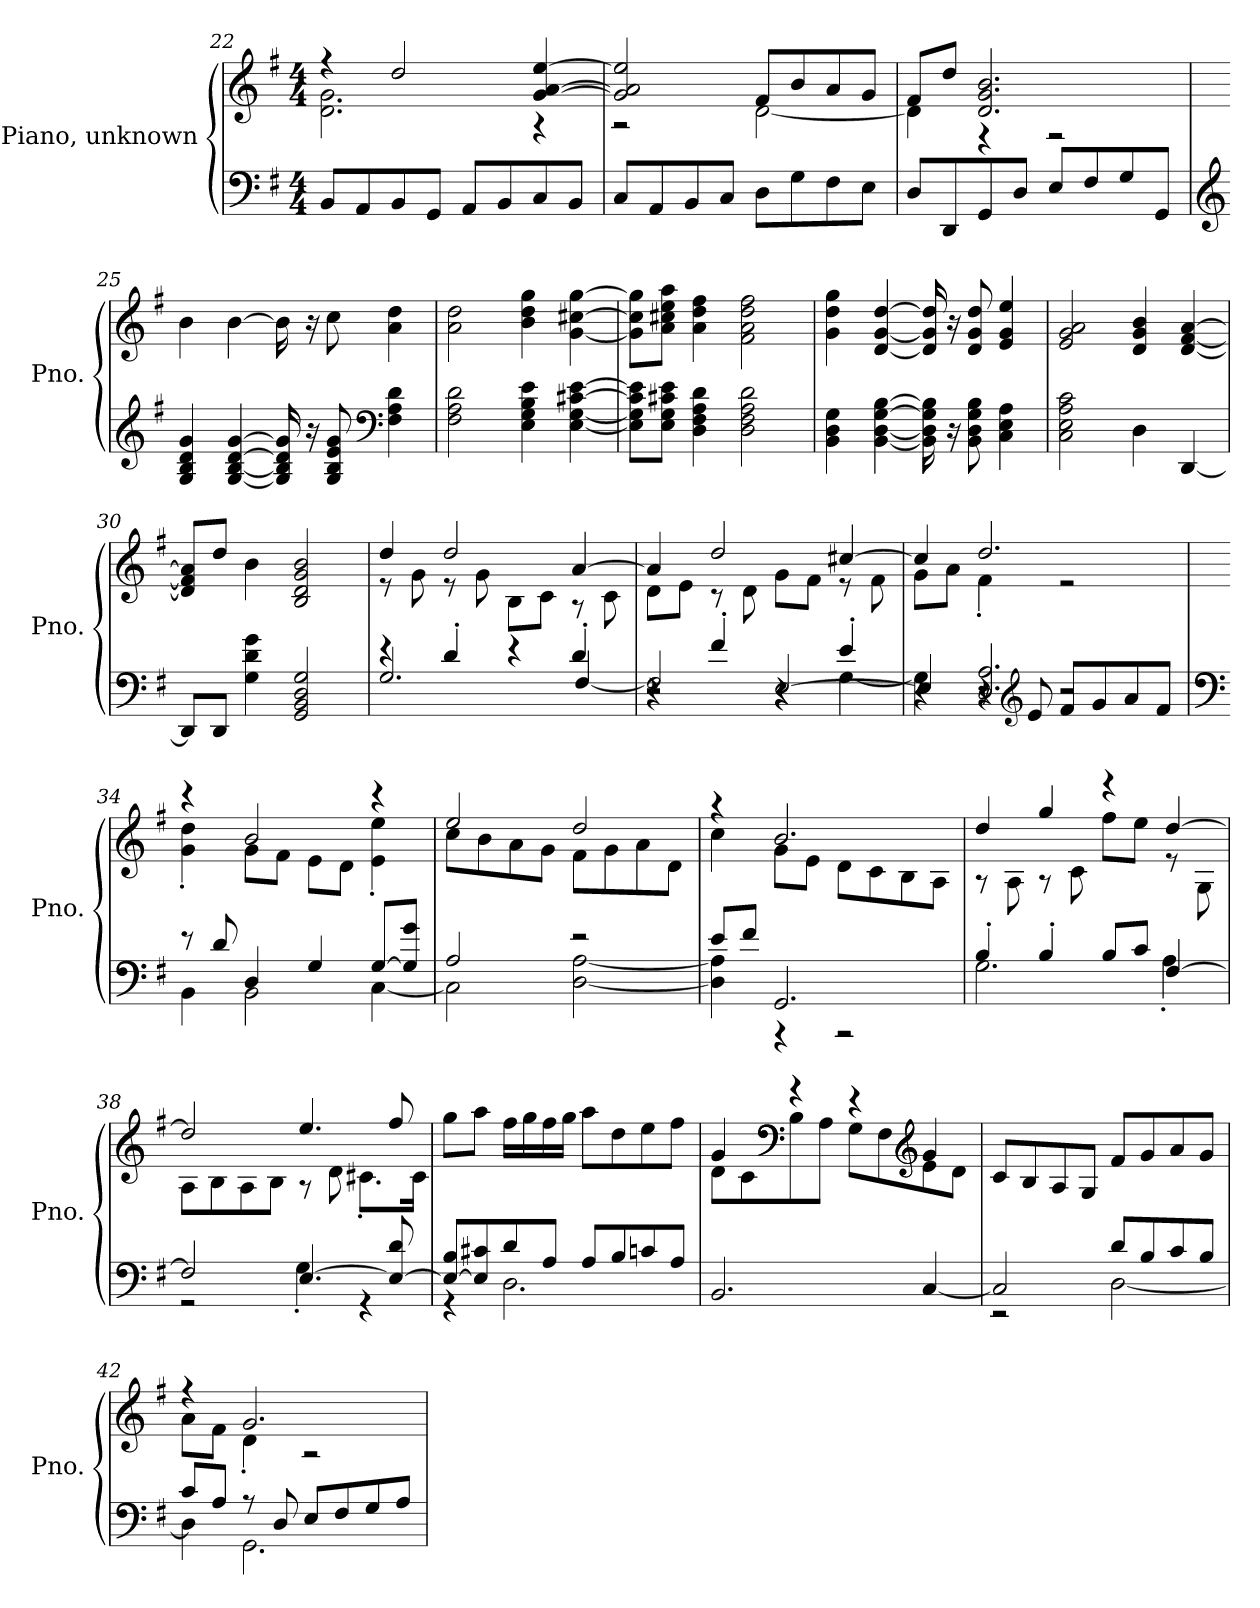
**kern	**kern
*part1	*part1
*staff2	*staff1
*I"Piano, unknown	*
*I'Pno.	*
*clefF4	*clefG2
*k[f#]	*k[f#]
*M4/4	*M4/4
=22	=22
*	*^
8BB/L	4r	2.d\ 2.g\
8AA/	.	.
8BB/	2dd/	.
8GG/J	.	.
8AA/L	.	.
8BB/	.	.
8C/	[4g/ [4a/ [4ee/	4r
8BB/J	.	.
=23	=23	=23
8C/L	2g/] 2a/] 2ee/]	2r
8AA/	.	.
8BB/	.	.
8C/J	.	.
8D\L	8f#/L	[2d\
8G\	8b/	.
8F#\	8a/	.
8E\J	8g/J	.
!!LO:LB:g=z	!!
=24	=24	=24
8D/L	8f#/L	4d\]
8DD/	8dd/J	.
8GG/	2.d/ 2.g/ 2.b/	4r
8D/J	.	.
8E/L	.	2r
8F#/	.	.
8G/	.	.
8GG/J	.	.
*	*v	*v
=25	=25
*clefG2	*
4G/ 4B/ 4d/ 4g/	4b\
[4G/ [4B/ [4d/ [4g/	[4b\
16G/] 16B/] 16d/] 16g/]	16b\]
16r	16r
8G/ 8B/ 8e/ 8g/	8cc\
*clefF4	*
4F#\ 4A\ 4d\	4a\ 4dd\
=26	=26
2F#\ 2A\ 2d\	2a\ 2dd\
4E\ 4G\ 4B\ 4e\	4b\ 4dd\ 4gg\
[4E\ [4G\ [4c#X\ [4e\	[4g\ [4cc#X\ [4gg\
=27	=27
8E\] 8G\] 8c#\] 8e\]L	8g\] 8cc#\] 8gg\]L
8E\ 8G\ 8c#X\ 8e\J	8a\ 8cc#X\ 8ee\ 8aa\J
4D\ 4F#\ 4A\ 4d\	4a\ 4dd\ 4ff#\
2D\ 2F#\ 2A\ 2d\	2f#\ 2a\ 2dd\ 2ff#\
=28	=28
4BB\ 4D\ 4G\	4g\ 4dd\ 4gg\
[4BB\ [4D\ [4G\ [4B\	[4d/ [4g/ [4dd/
16BB\] 16D\] 16G\] 16B\]	16d/] 16g/] 16dd/]
16r	16r
8BB\ 8D\ 8G\ 8B\	8d/ 8g/ 8dd/
4C\ 4E\ 4A\	4e/ 4g/ 4ee/
!!LO:PB:g=z
=29	=29
2C\ 2E\ 2A\ 2c\	2e/ 2g/ 2a/
4D\	4d/ 4g/ 4b/
[4DD/	[4d/ [4f#/ [4a/
=30	=30
8DD/L]	8d/] 8f#/] 8a/]L
8DD/J	8dd/J
4G\ 4d\ 4g\	4b\
2GG/ 2BB/ 2D/ 2G/	2B/ 2d/ 2g/ 2b/
=31	=31
*^	*^
4r	2.G/	4dd/	8r
.	.	.	8g\
4d'/	.	2dd/	8r
.	.	.	8g\
4r	.	.	8B\L
.	.	.	8c\J
4d'/	[4F#/	[4a/	8r
.	.	.	8c\
=32	=32	=32	=32
*	*^	*	*
4r	2r	2F#/]	4a/]	8d\L
.	.	.	.	8e\J
4f#'/	.	.	2dd/	8r
.	.	.	.	8d\
4r	4r	[2E/	.	8g\L
.	.	.	.	8f#\J
4e'/	[4G\	.	[4cc#X/	8r
.	.	.	.	8f#\
=33	=33	=33	=33	=33
4r	4G\]	4E/]	4cc#/]	8g\L
.	.	.	.	8a\J
8r	4r	2.D/ 2.A/	2.dd/	4f#'\
*clefG2	*	*	*	*
8e/	.	.	.	.
8f#/L	2r	.	.	2r
8g/	.	.	.	.
8a/	.	.	.	.
8f#/J	.	.	.	.
*v	*v	*v	*	*
!!LO:LB:g=z	!!
=34	=34	=34
*clefF4	*	*
*^	*	*
8r	4BB\	4r	4g\' 4dd\'
8d/	.	.	.
4D/	2BB\	2b/	8g\L
.	.	.	8f#\J
4G/	.	.	8e\L
.	.	.	8d\J
[8G/L	[4C\	4r	4e\' 4ee\'
8G/] 8g/J	.	.	.
=35	=35	=35	=35
2A/	2C\]	2ee/	8cc\L
.	.	.	8b\
.	.	.	8a\
.	.	.	8g\J
2r	[2D\ [2A\	2dd/	8f#\L
.	.	.	8g\
.	.	.	8a\
.	.	.	8d\J
=36	=36	=36	=36
8e/L	4D\] 4A\]	4r	4cc\
8f#/J	.	.	.
2.GG/	4r	2.b/	8g\L
.	.	.	8e\J
.	2r	.	8d\L
.	.	.	8c\
.	.	.	8B\
.	.	.	8A\J
=37	=37	=37	=37
4B'/	2.G\	4dd/	8r
.	.	.	8A\
4B'/	.	4gg/	8r
.	.	.	8c\
8B/L	.	4r	8ff#\L
8c/J	.	.	8ee\J
[4F#/	4A'\	[4dd/	8r
.	.	.	8G\
!!LO:LB:g=z	!!
=38	=38	=38	=38
2F#/]	2r	2dd/]	8A\L
.	.	.	8B\
.	.	.	8A\
.	.	.	8B\J
[4.E/	4G'\	4.ee/	8r
.	.	.	8d\
.	4r	.	8.c#X'\L
8E/_ 8d/	.	8ff#/	.
.	.	.	16c#\Jk
*	*	*v	*v
=39	=39	=39
8E/_ 8B/L	4r	8gg\L
8E/] 8c#X/	.	8aa\J
8d/	2.D\	16ff#\LL
.	.	16gg\
8A/J	.	16ff#\
.	.	16gg\JJ
8A/L	.	8aa\L
8B/	.	8dd\
8cn/	.	8ee\
8A/J	.	8ff#\J
*v	*v	*
=40	=40
*	*^
2.BB/	4g/	8d\L
.	.	8c\
*	*clefF4	*
.	4r	8B\
.	.	8A\J
.	4r	8G\L
.	.	8F#\
*	*clefG2	*
[4C/	4g/	8e\
.	.	8d\J
*	*v	*v
!!LO:LB:g=z
=41	=41
*^	*
2C/]	2r	8c/L
.	.	8B/
.	.	8A/
.	.	8G/J
8d/L	[2D\	8f#/L
8B/	.	8g/
8c/	.	8a/
8B/J	.	8g/J
=42	=42	=42
*	*	*^
8c/L	4D\]	4r	8a\L
8A/J	.	.	8f#\J
8r	2.GG\	2.g/	4d'\
8D/	.	.	.
8E/L	.	.	2r
8F#/	.	.	.
8G/	.	.	.
8A/J	.	.	.
*v	*v	*	*
*	*v	*v
=	=
*-	*-
